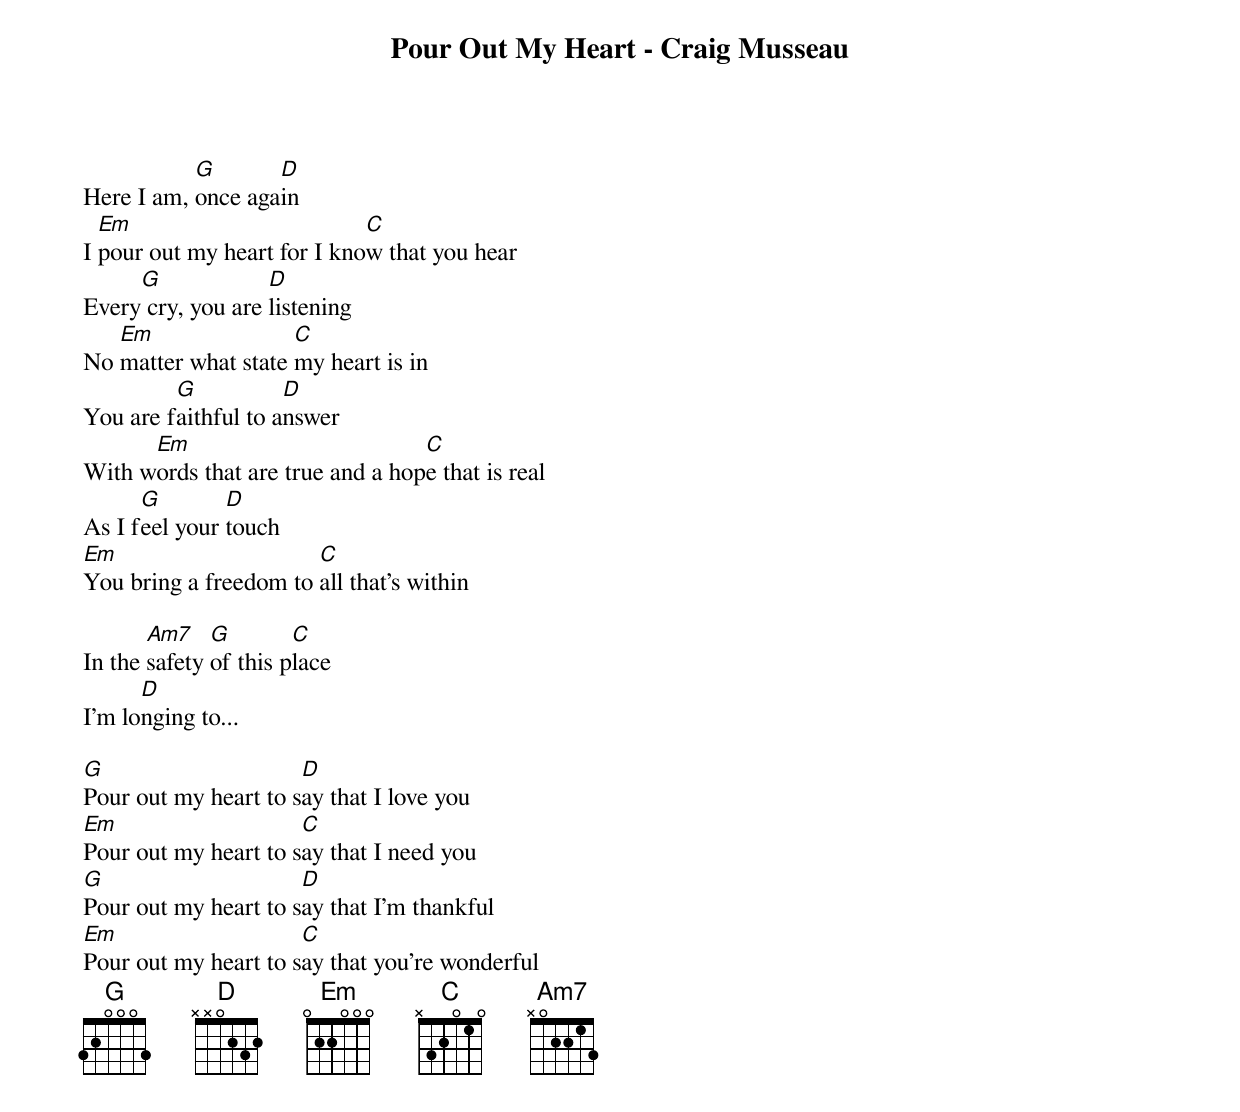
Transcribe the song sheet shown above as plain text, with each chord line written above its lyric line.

Pour Out My Heart - Craig Musseau

	   G       D
Here I am, once again
  Em                         C
I pour out my heart for I know that you hear
     G             D
Every cry, you are listening
   Em                C
No matter what state my heart is in
         G           D
You are faithful to answer
      Em                          C
With words that are true and a hope that is real
      G        D
As I feel your touch
Em                     C
You bring a freedom to all that's within

       Am7    G        C
In the safety of this place
      D
I'm longing to...

G                     D
Pour out my heart to say that I love you
Em                    C
Pour out my heart to say that I need you
G                     D
Pour out my heart to say that I'm thankful
Em                    C
Pour out my heart to say that you're wonderful
